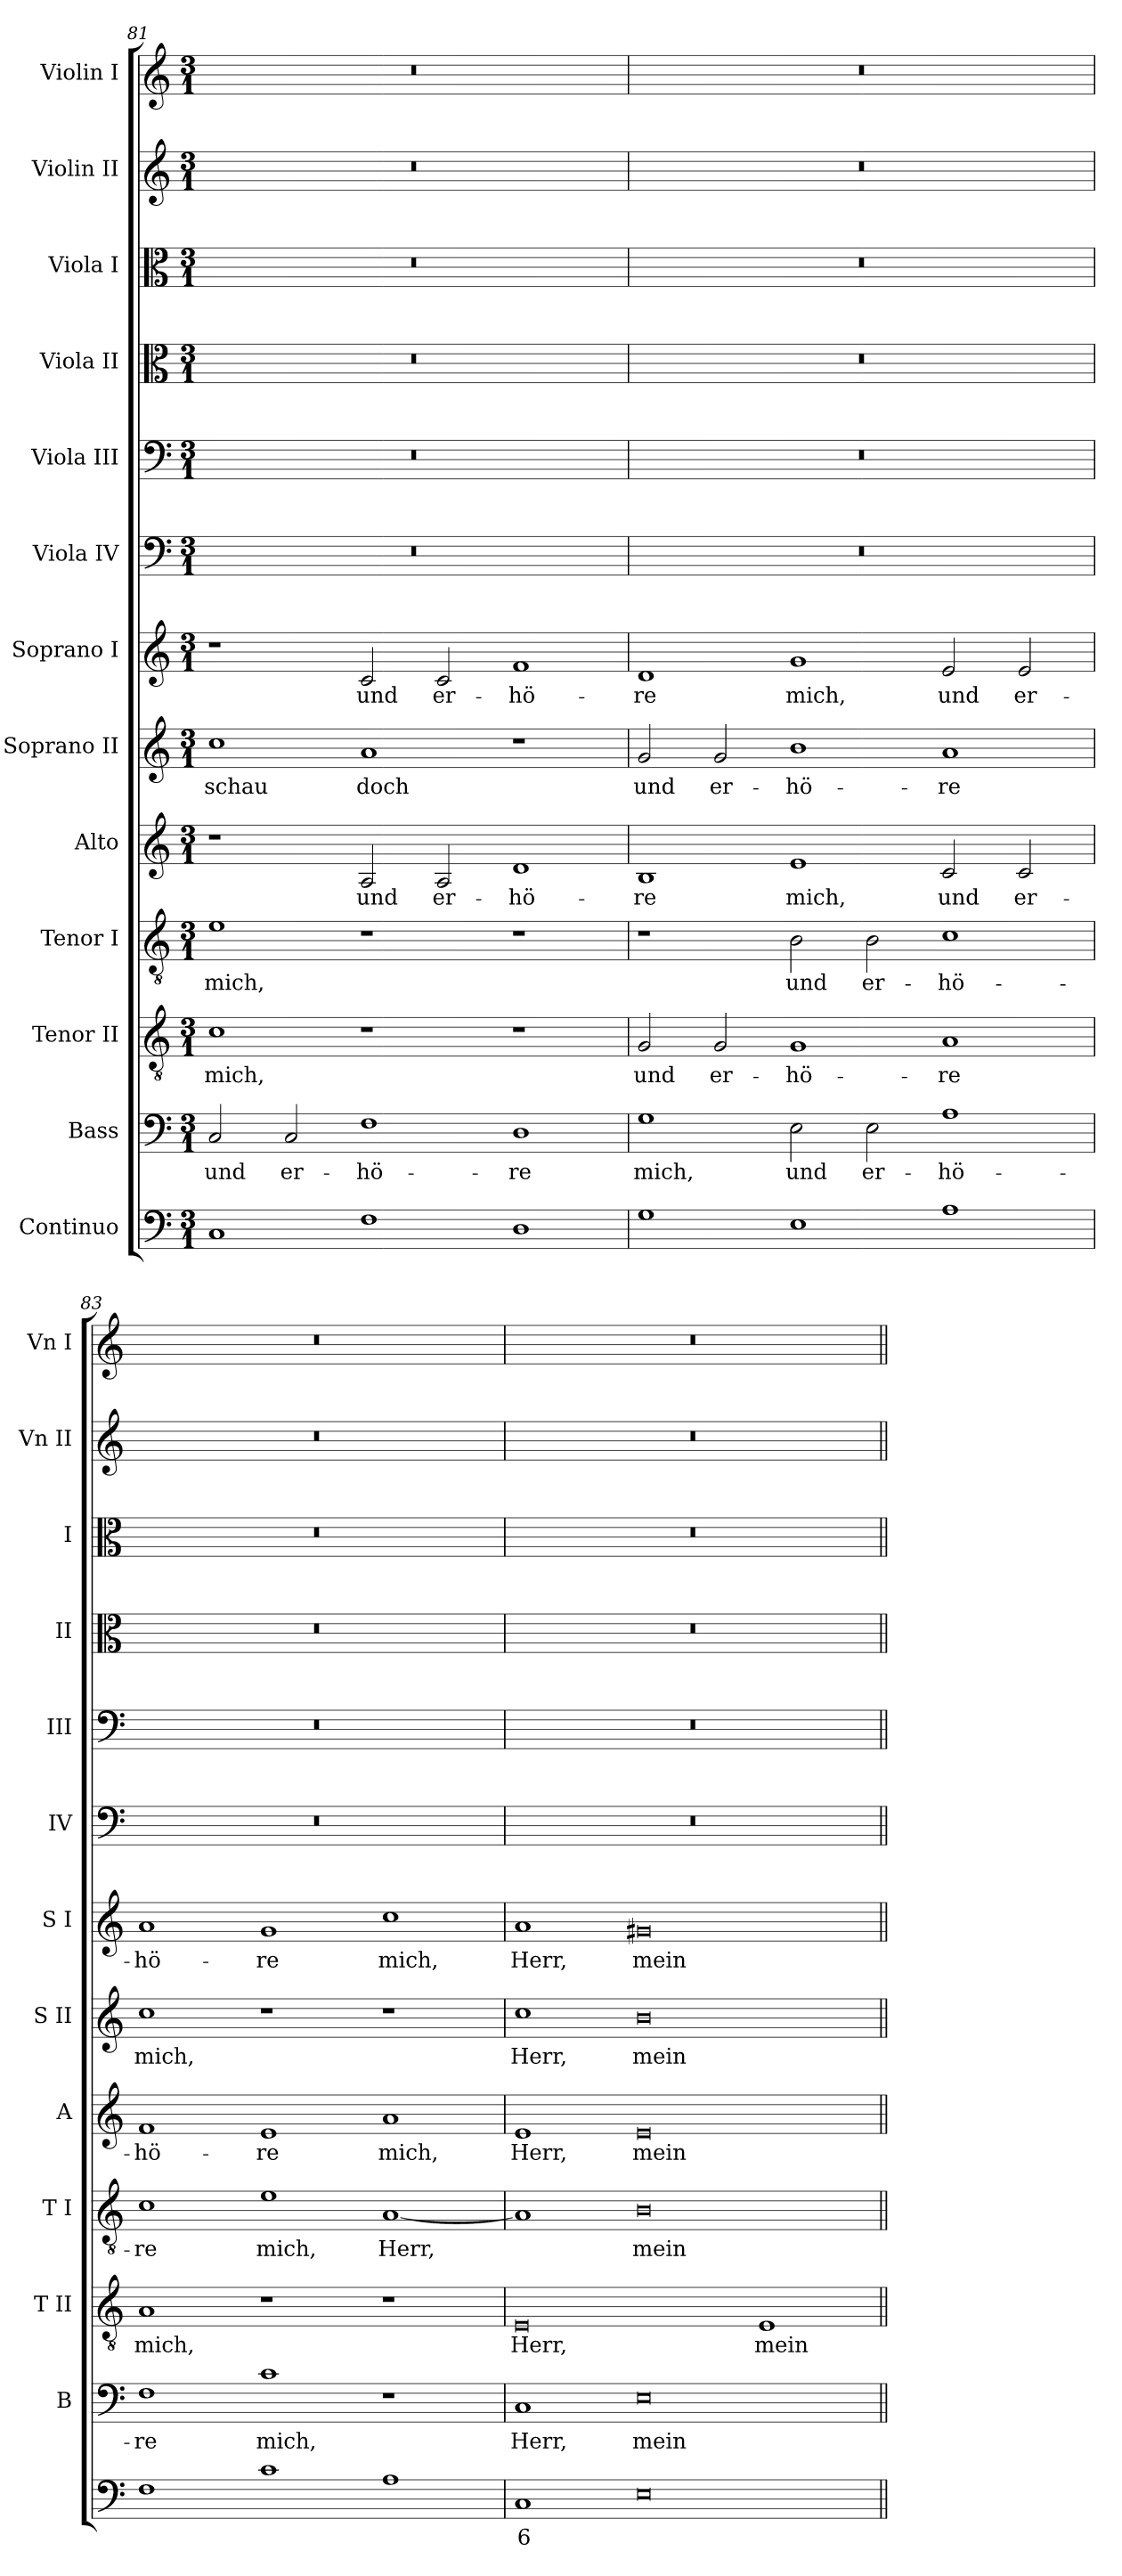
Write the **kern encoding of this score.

**kern	**text	**kern	**text	**kern	**text	**kern	**text	**kern	**text	**kern	**text	**kern	**text	**kern	**kern	**kern	**kern	**kern	**kern
*part13	*part13	*part12	*part12	*part11	*part11	*part10	*part10	*part9	*part9	*part8	*part8	*part7	*part7	*part6	*part5	*part4	*part3	*part2	*part1
*staff13	*staff13	*staff12	*staff12	*staff11	*staff11	*staff10	*staff10	*staff9	*staff9	*staff8	*staff8	*staff7	*staff7	*staff6	*staff5	*staff4	*staff3	*staff2	*staff1
*I"Continuo	*	*I"Bass	*	*I"Tenor II	*	*I"Tenor I	*	*I"Alto	*	*I"Soprano II	*	*I"Soprano I	*	*I"Viola IV	*I"Viola III	*I"Viola II	*I"Viola I	*I"Violin II	*I"Violin I
*	*	*I'B	*	*I'T II	*	*I'T I	*	*I'A	*	*I'S II	*	*I'S I	*	*I'IV	*I'III	*I'II	*I'I	*I'Vn II	*I'Vn I
*clefF4	*	*clefF4	*	*clefGv2	*	*clefGv2	*	*clefG2	*	*clefG2	*	*clefG2	*	*clefF4	*clefF4	*clefC3	*clefC3	*clefG2	*clefG2
*k[]	*	*k[]	*	*k[]	*	*k[]	*	*k[]	*	*k[]	*	*k[]	*	*k[]	*k[]	*k[]	*k[]	*k[]	*k[]
*C:	*	*C:	*	*C:	*	*C:	*	*C:	*	*C:	*	*C:	*	*C:	*C:	*C:	*C:	*C:	*C:
*M3/1	*	*M3/1	*	*M3/1	*	*M3/1	*	*M3/1	*	*M3/1	*	*M3/1	*	*M3/1	*M3/1	*M3/1	*M3/1	*M3/1	*M3/1
=81	=81	=81	=81	=81	=81	=81	=81	=81	=81	=81	=81	=81	=81	=81	=81	=81	=81	=81	=81
!	!	!	!LO:LY:b	!	!LO:LY:b	!	!LO:LY:b	!	!	!	!LO:LY:b	!	!	!	!	!	!	!	!
1C	.	2C	und	1c	mich,	1e	mich,	1r	.	1cc	schau	1r	.	0.r	0.r	0.r	0.r	0.r	0.r
!	!	!	!LO:LY:b	!	!	!	!	!	!	!	!	!	!	!	!	!	!	!	!
.	.	2C	er-	.	.	.	.	.	.	.	.	.	.	.	.	.	.	.	.
!	!	!	!LO:LY:b	!	!	!	!	!	!LO:LY:b	!	!LO:LY:b	!	!LO:LY:b	!	!	!	!	!	!
1F	.	1F	-hö-	1r	.	1r	.	2A	und	1a	doch	2c	und	.	.	.	.	.	.
!	!	!	!	!	!	!	!	!	!LO:LY:b	!	!	!	!LO:LY:b	!	!	!	!	!	!
.	.	.	.	.	.	.	.	2A	er-	.	.	2c	er-	.	.	.	.	.	.
!	!	!	!LO:LY:b	!	!	!	!	!	!LO:LY:b	!	!	!	!LO:LY:b	!	!	!	!	!	!
1D	.	1D	-re	1r	.	1r	.	1d	-hö-	1r	.	1f	-hö-	.	.	.	.	.	.
=82	=82	=82	=82	=82	=82	=82	=82	=82	=82	=82	=82	=82	=82	=82	=82	=82	=82	=82	=82
!	!	!	!LO:LY:b	!	!LO:LY:b	!	!	!	!LO:LY:b	!	!LO:LY:b	!	!LO:LY:b	!	!	!	!	!	!
1G	.	1G	mich,	2G	und	1r	.	1B	-re	2g	und	1d	-re	0.r	0.r	0.r	0.r	0.r	0.r
!	!	!	!	!	!LO:LY:b	!	!	!	!	!	!LO:LY:b	!	!	!	!	!	!	!	!
.	.	.	.	2G	er-	.	.	.	.	2g	er-	.	.	.	.	.	.	.	.
!	!	!	!LO:LY:b	!	!LO:LY:b	!	!LO:LY:b	!	!LO:LY:b	!	!LO:LY:b	!	!LO:LY:b	!	!	!	!	!	!
1E	.	2E	und	1G	-hö-	2B	und	1e	mich,	1b	-hö-	1g	mich,	.	.	.	.	.	.
!	!	!	!LO:LY:b	!	!	!	!LO:LY:b	!	!	!	!	!	!	!	!	!	!	!	!
.	.	2E	er-	.	.	2B	er-	.	.	.	.	.	.	.	.	.	.	.	.
!	!	!	!LO:LY:b	!	!LO:LY:b	!	!LO:LY:b	!	!LO:LY:b	!	!LO:LY:b	!	!LO:LY:b	!	!	!	!	!	!
1A	.	1A	-hö-	1A	-re	1c	-hö-	2c	und	1a	-re	2e	und	.	.	.	.	.	.
!	!	!	!	!	!	!	!	!	!LO:LY:b	!	!	!	!LO:LY:b	!	!	!	!	!	!
.	.	.	.	.	.	.	.	2c	er-	.	.	2e	er-	.	.	.	.	.	.
=83	=83	=83	=83	=83	=83	=83	=83	=83	=83	=83	=83	=83	=83	=83	=83	=83	=83	=83	=83
!	!	!	!LO:LY:b	!	!LO:LY:b	!	!LO:LY:b	!	!LO:LY:b	!	!LO:LY:b	!	!LO:LY:b	!	!	!	!	!	!
1F	.	1F	-re	1A	mich,	1c	-re	1f	-hö-	1cc	mich,	1a	-hö-	0.r	0.r	0.r	0.r	0.r	0.r
!	!	!	!LO:LY:b	!	!	!	!LO:LY:b	!	!LO:LY:b	!	!	!	!LO:LY:b	!	!	!	!	!	!
1c	.	1c	mich,	1r	.	1e	mich,	1e	-re	1r	.	1g	-re	.	.	.	.	.	.
!	!	!	!	!	!	!	!LO:LY:b	!	!LO:LY:b	!	!	!	!LO:LY:b	!	!	!	!	!	!
1A	.	1r	.	1r	.	[1A	Herr,	1a	mich,	1r	.	1cc	mich,	.	.	.	.	.	.
=84	=84	=84	=84	=84	=84	=84	=84	=84	=84	=84	=84	=84	=84	=84	=84	=84	=84	=84	=84
!	!LO:LY:b	!	!LO:LY:b	!	!LO:LY:b	!	!	!	!LO:LY:b	!	!LO:LY:b	!	!LO:LY:b	!	!	!	!	!	!
1C	6	1C	Herr,	0E	Herr,	1A]	.	1e	Herr,	1cc	Herr,	1a	Herr,	0.r	0.r	0.r	0.r	0.r	0.r
!	!	!	!LO:LY:b	!	!	!	!LO:LY:b	!	!LO:LY:b	!	!LO:LY:b	!	!LO:LY:b	!	!	!	!	!	!
0E	.	0E	mein	.	.	0B	mein	0e	mein	0b	mein	0g#X	mein	.	.	.	.	.	.
!	!	!	!	!	!LO:LY:b	!	!	!	!	!	!	!	!	!	!	!	!	!	!
.	.	.	.	1E	mein	.	.	.	.	.	.	.	.	.	.	.	.	.	.
=||	=||	=||	=||	=||	=||	=||	=||	=||	=||	=||	=||	=||	=||	=||	=||	=||	=||	=||	=||
*-	*-	*-	*-	*-	*-	*-	*-	*-	*-	*-	*-	*-	*-	*-	*-	*-	*-	*-	*-
